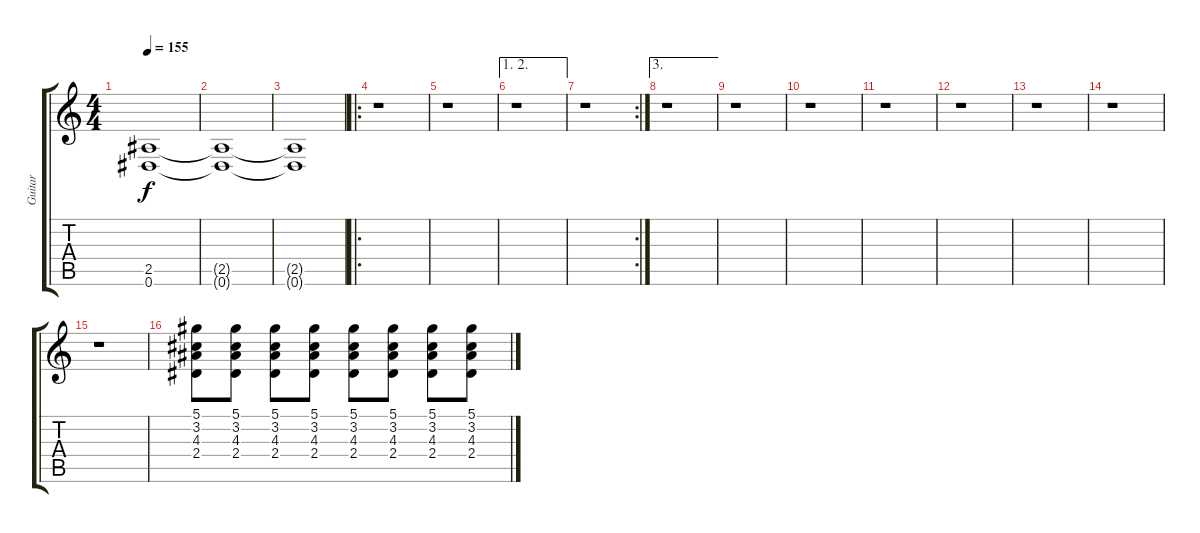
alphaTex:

\track ("Guitar" "Guitar") {instrument overdrivenguitar}
\staff {score tabs}
\tuning (Eb4 Bb3 Gb3 Db3 Ab2 Eb2) {hide}
\ts (4 4)
\tempo 155
\clef g2
\ks c
(2.5{t} 0.6{t}).1{dy f} |
(2.5{t} 0.6{t}).1{volume 0} |
(2.5{t} 0.6{t}).1 |
\ro
r.1{volume 13} |
r.1 |
\ae (1 2)
r.1 |
\rc 2
r.1 |
\ae 3
r.1 |
r.1 |
r.1 |
r.1 |
r.1 |
r.1 |
r.1 |
r.1 |
(5.1 3.2 4.3 2.4).8 (5.1 3.2 4.3 2.4).8 (5.1 3.2 4.3 2.4).8 (5.1 3.2 4.3 2.4).8 (5.1 3.2 4.3 2.4).8 (5.1 3.2 4.3 2.4).8 (5.1 3.2 4.3 2.4).8 (5.1 3.2 4.3 2.4).8
